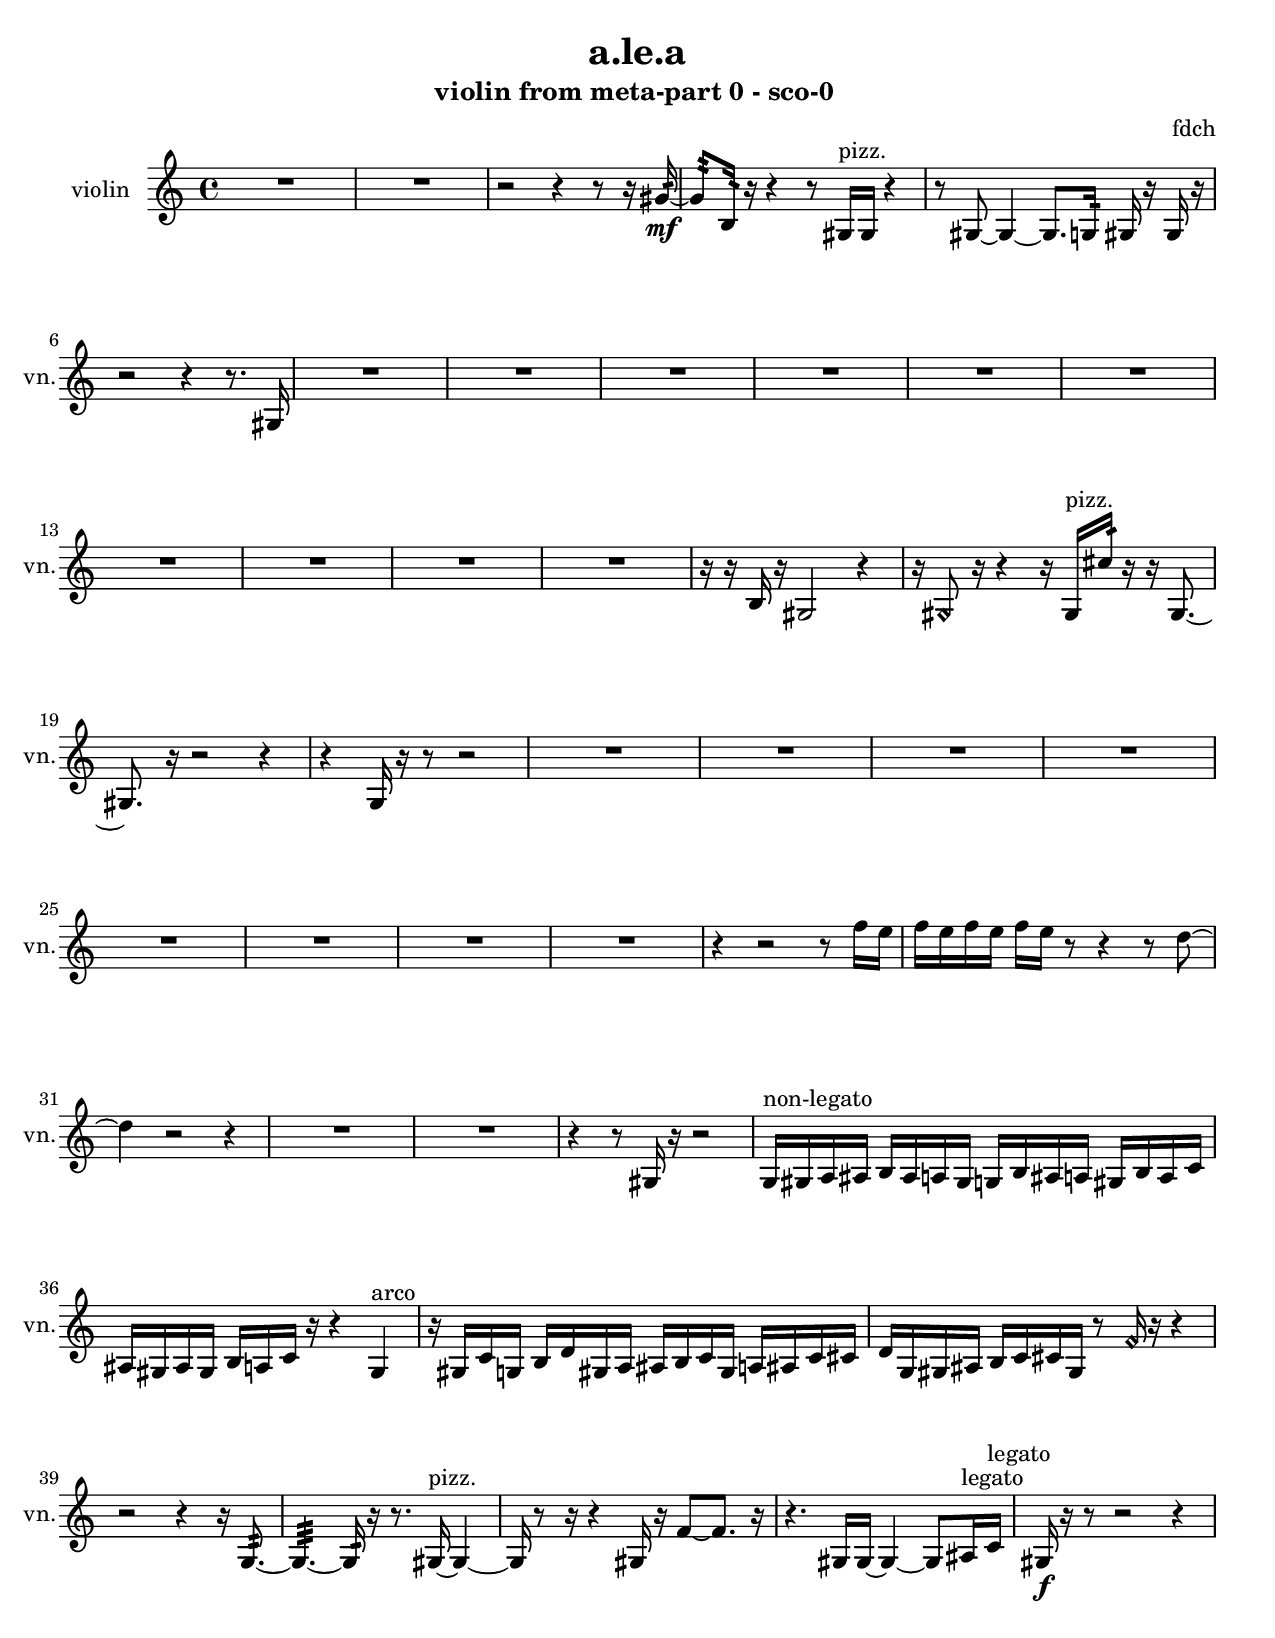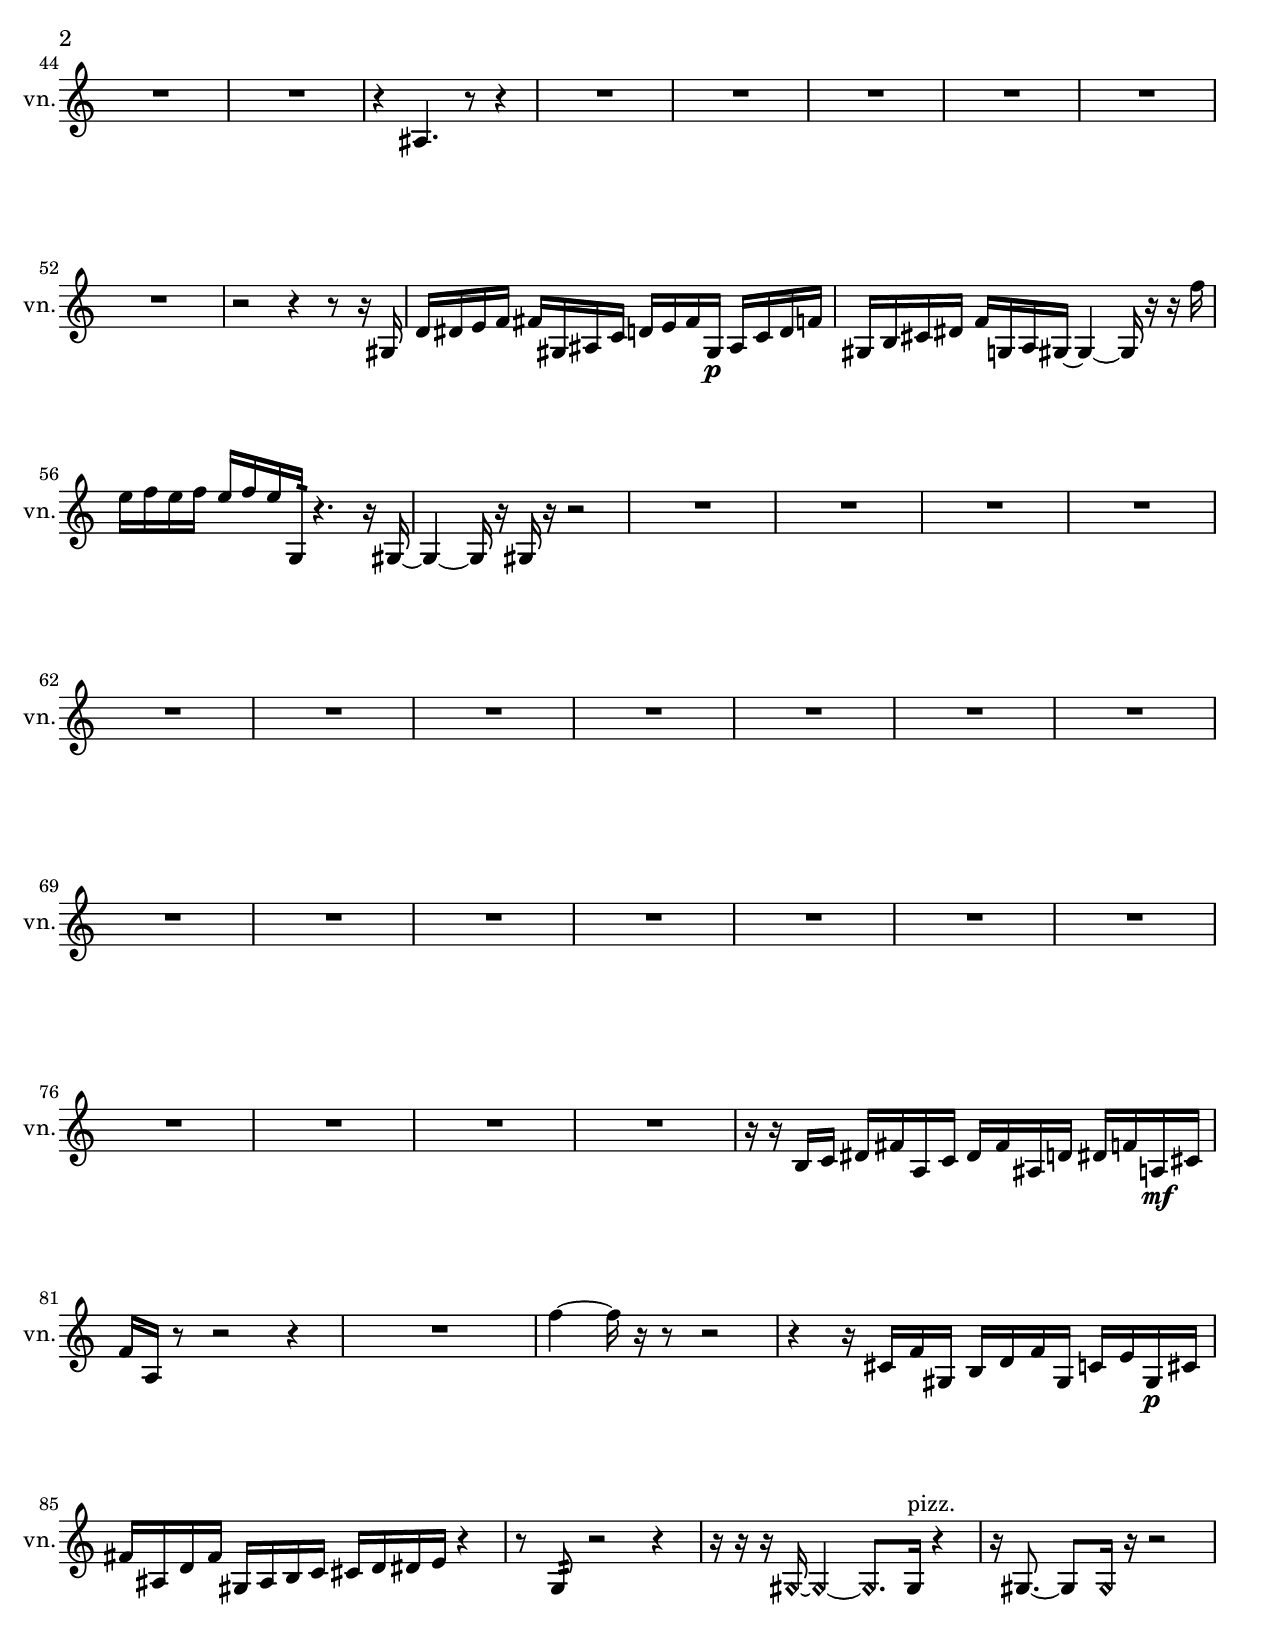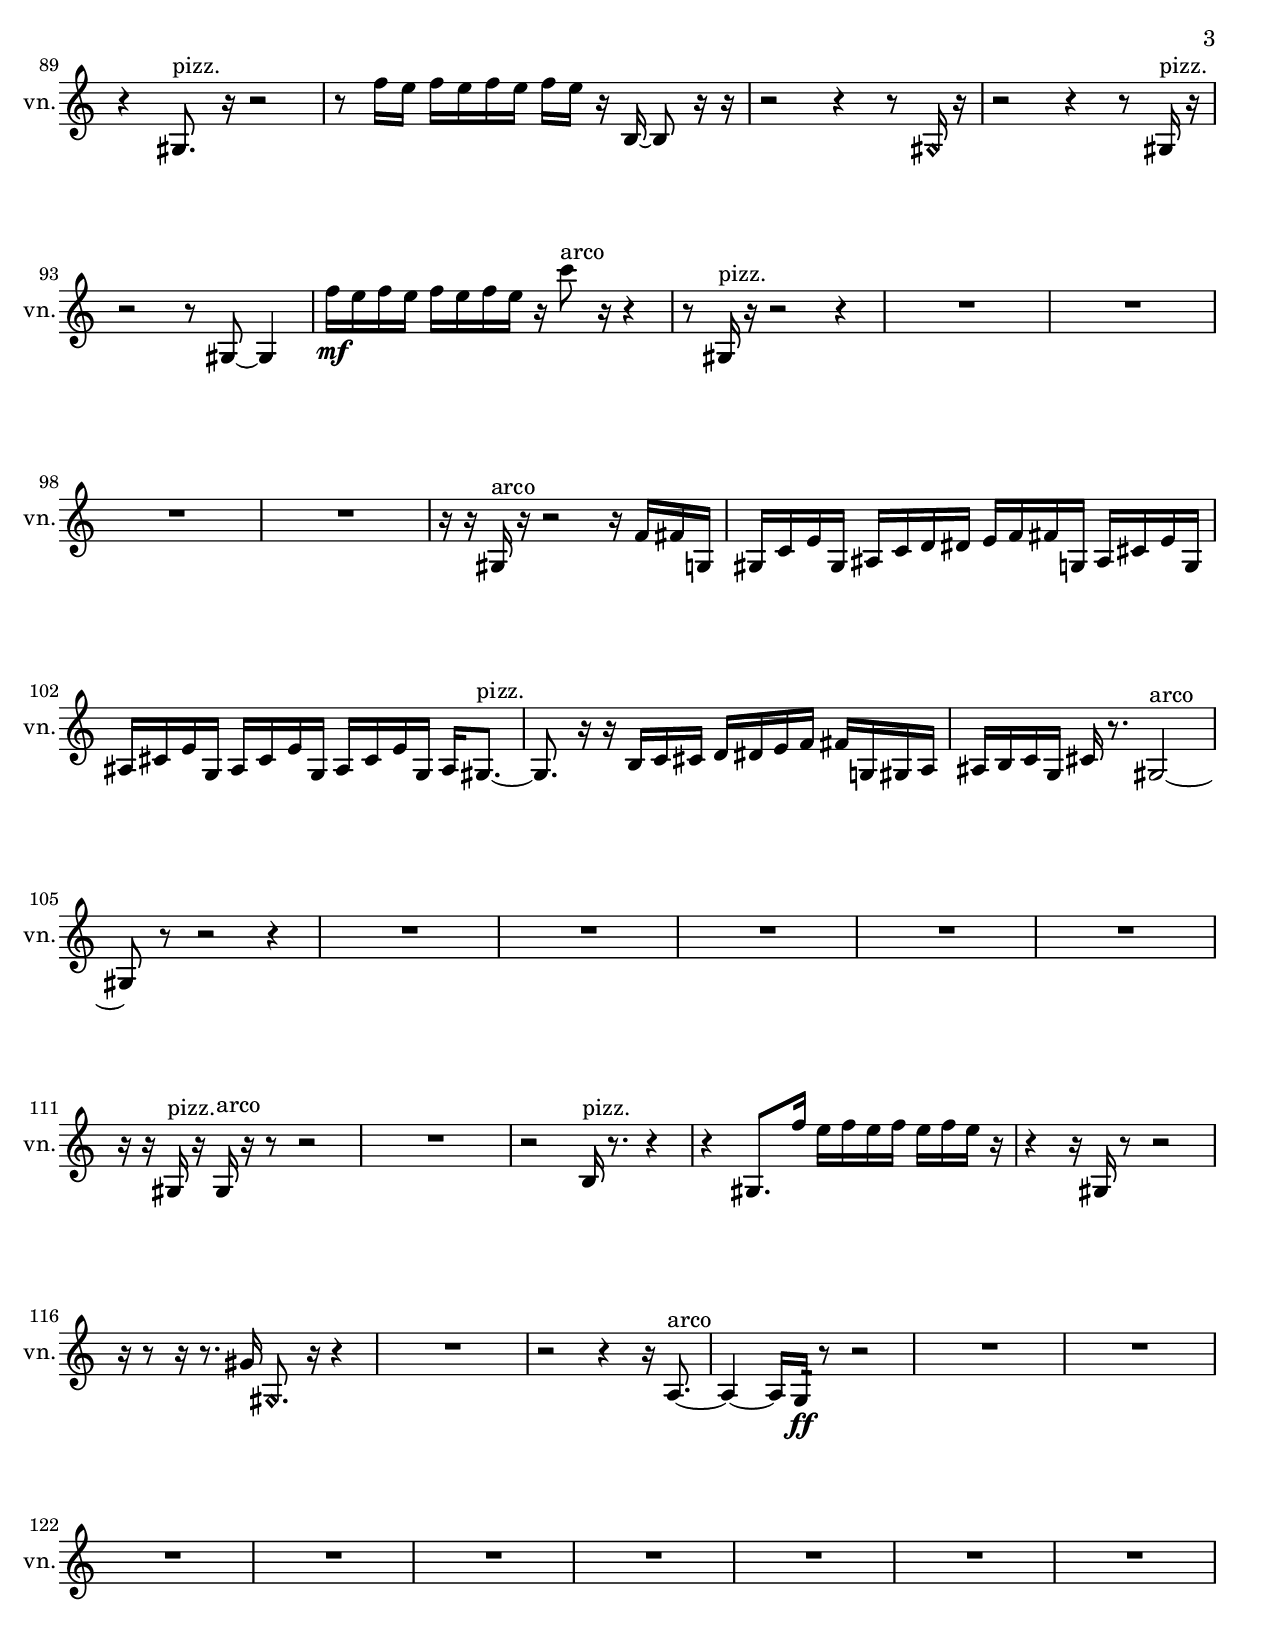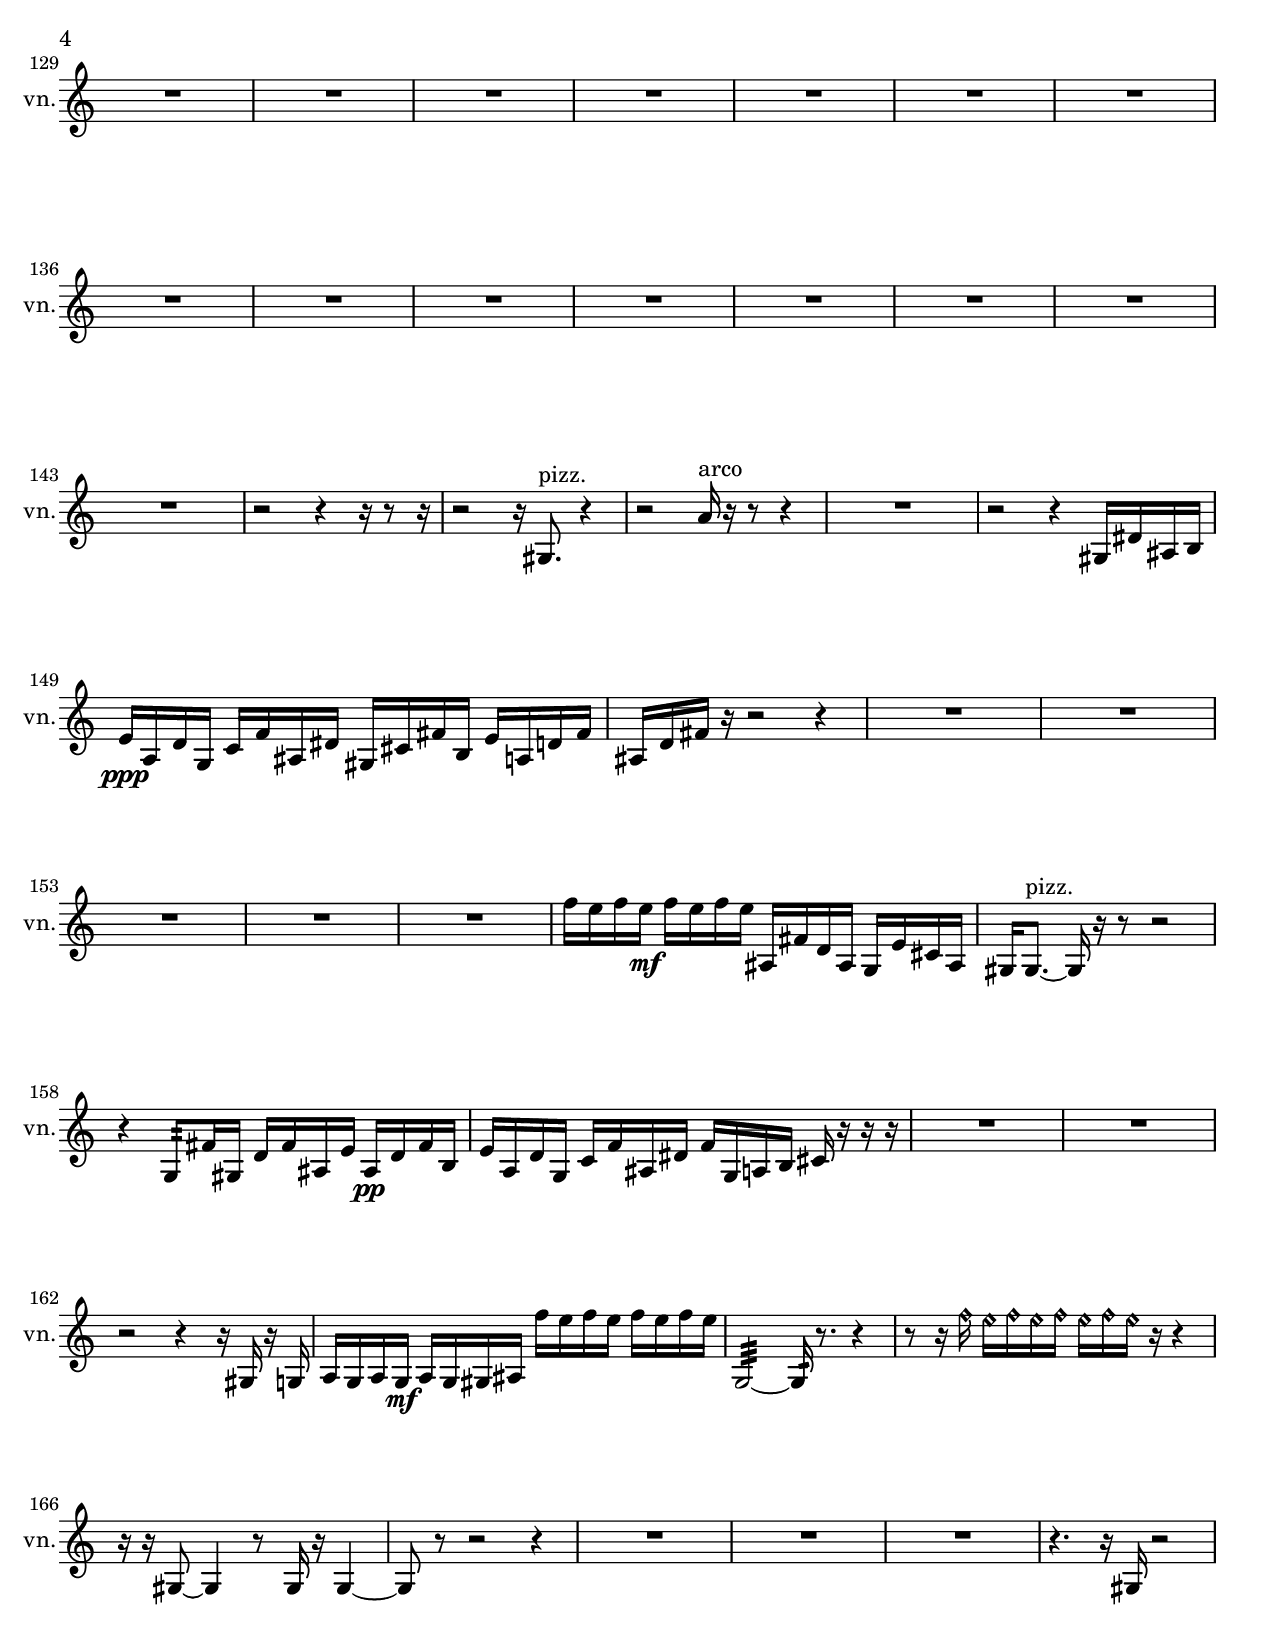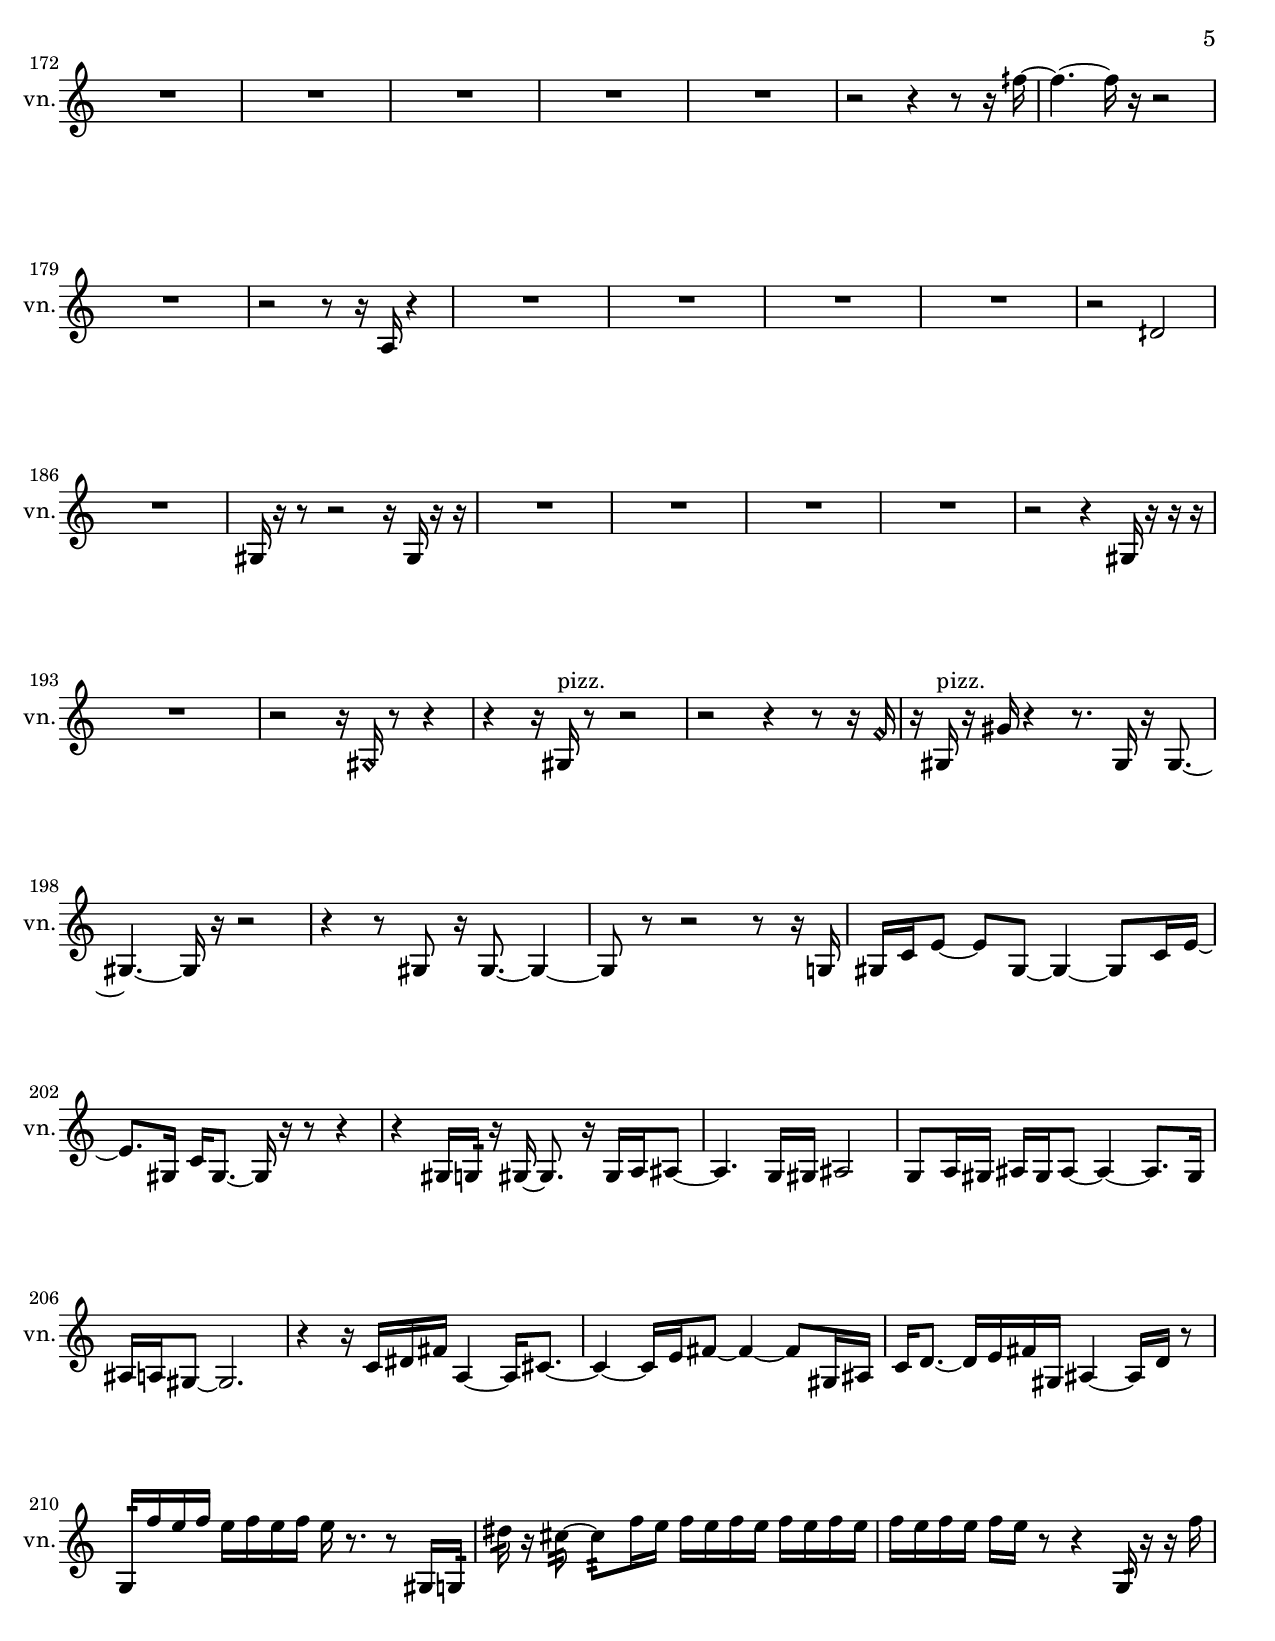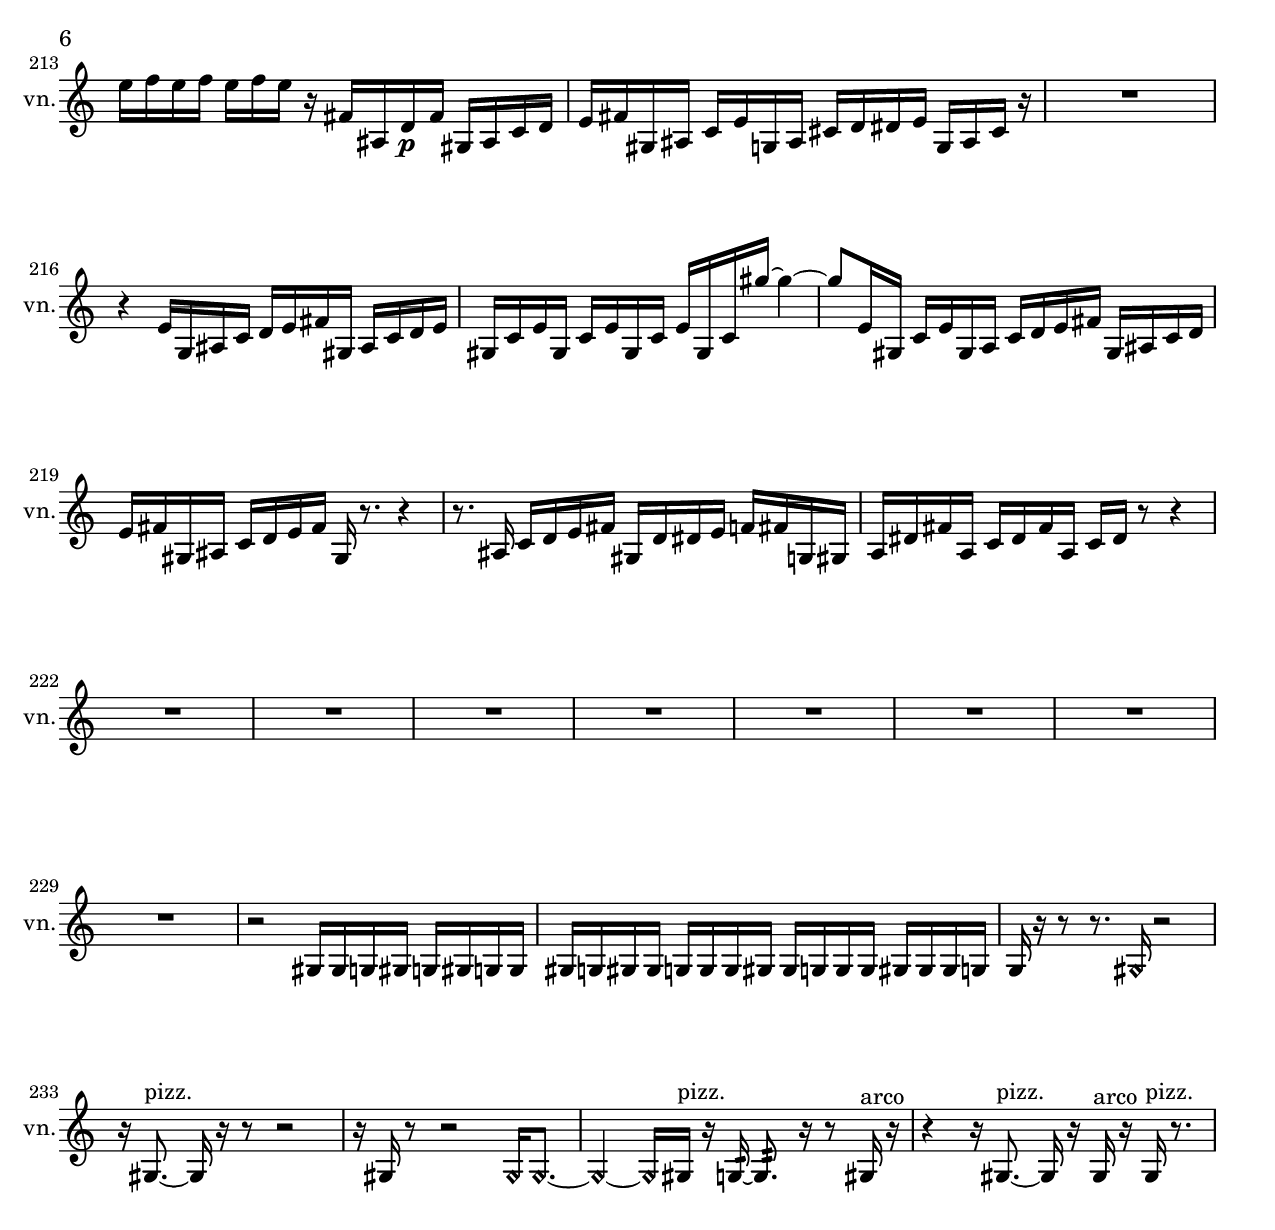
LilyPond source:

\version "2.19.56" 

violin_one_part = \relative c'' {

  \time 4/4

  \clef treble 
  % ________________________________________bar 1 :
  R1  |
  % ________________________________________bar 2 :
  R1  |
  % ________________________________________bar 3 :
  r2 
  r4 
  r8  r16  gis16:32~\mf  |
  % ________________________________________bar 4 :
  gis8:32  b,16:32  r16 
  r4 
  r8  gis16^\markup {pizz. }  gis16 
  r4  |
  % ________________________________________bar 5 :
  r8  gis8~ 
  gis4~ 
  gis8.  g16:32 
  gis16  r16  gis16  r16  |
  % ________________________________________bar 6 :
  r2 
  r4 
  r8.  gis16  |
  % ________________________________________bar 7 :
  R1  |
  % ________________________________________bar 8 :
  R1  |
  % ________________________________________bar 9 :
  R1  |
  % ________________________________________bar 10 :
  R1  |
  % ________________________________________bar 11 :
  R1  |
  % ________________________________________bar 12 :
  R1  |
  % ________________________________________bar 13 :
  R1  |
  % ________________________________________bar 14 :
  R1  |
  % ________________________________________bar 15 :
  R1  |
  % ________________________________________bar 16 :
  R1  |
  % ________________________________________bar 17 :
  r16  r16  b16  r16 
  gis2 
  r4  |
  % ________________________________________bar 18 :
  r16  \once \override NoteHead.style = #'harmonic gis8  r16 
  r4 
  r16  gis16^\markup {pizz. }  cis'16:32  r16 
  r16  gis,8.~  |
  % ________________________________________bar 19 :
  gis8.  r16 
  r2 
  r4  |
  % ________________________________________bar 20 :
  r4 
  g16  r16  r8 
  r2  |
  % ________________________________________bar 21 :
  R1  |
  % ________________________________________bar 22 :
  R1  |
  % ________________________________________bar 23 :
  R1  |
  % ________________________________________bar 24 :
  R1  |
  % ________________________________________bar 25 :
  R1  |
  % ________________________________________bar 26 :
  R1  |
  % ________________________________________bar 27 :
  R1  |
  % ________________________________________bar 28 :
  R1  |
  % ________________________________________bar 29 :
  r4 
  r2 
  r8  f''16  e16  |
  % ________________________________________bar 30 :
  f16  e16  f16  e16 
  f16  e16  r8 
  r4 
  r8  d8~  |
  % ________________________________________bar 31 :
  d4 
  r2 
  r4  |
  % ________________________________________bar 32 :
  R1  |
  % ________________________________________bar 33 :
  R1  |
  % ________________________________________bar 34 :
  r4 
  r8  gis,,16  r16 
  r2  |
  % ________________________________________bar 35 :
  g16^\markup {non-legato }  gis16  a16  ais16 
  b16  ais16  a16  gis16 
  g16  b16  ais16  a16 
  gis16  b16  a16  c16  |
  % ________________________________________bar 36 :
  ais16  gis16  ais16  gis16 
  b16  a16  c16  r16 
  r4 
  gis4^\markup {arco }  |
  % ________________________________________bar 37 :
  r16  gis16  c16  g16 
  b16  d16  gis,16  a16 
  ais16  b16  c16  gis16 
  a16  ais16  c16  cis16  |
  % ________________________________________bar 38 :
  d16  g,16  gis16  ais16 
  b16  c16  cis16  gis16 
  r8  \once \override NoteHead.style = #'harmonic f'16  r16 
  r4  |
  % ________________________________________bar 39 :
  r2 
  r4 
  r16  g,8.:32~  |
  % ________________________________________bar 40 :
  g4.:32~ 
  g16:32  r16 
  r8.  gis16~^\markup {pizz. } 
  gis4~  |
  % ________________________________________bar 41 :
  gis16  r8  r16 
  r4 
  gis16  r16  f'8~ 
  f8.  r16  |
  % ________________________________________bar 42 :
  r4. 
  gis,16  gis16~ 
  gis4~ 
  gis8  ais16^\markup {legato }  c16^\markup {legato }  |
  % ________________________________________bar 43 :
  gis16\f  r16  r8 
  r2 
  r4  |
  % ________________________________________bar 44 :
  R1  |
  % ________________________________________bar 45 :
  R1  |
  % ________________________________________bar 46 :
  r4 
  ais4. 
  r8 
  r4  |
  % ________________________________________bar 47 :
  R1  |
  % ________________________________________bar 48 :
  R1  |
  % ________________________________________bar 49 :
  R1  |
  % ________________________________________bar 50 :
  R1  |
  % ________________________________________bar 51 :
  R1  |
  % ________________________________________bar 52 :
  R1  |
  % ________________________________________bar 53 :
  r2 
  r4 
  r8  r16  gis16  |
  % ________________________________________bar 54 :
  d'16  dis16  e16  f16 
  fis16  gis,16  ais16  c16 
  d16  e16  fis16  gis,16\p 
  ais16  c16  d16  f16  |
  % ________________________________________bar 55 :
  gis,16  b16  cis16  dis16 
  f16  g,16  a16  gis16~ 
  gis4~ 
  gis16  r16  r16  f''16  |
  % ________________________________________bar 56 :
  e16  f16  e16  f16 
  e16  f16  e16  g,,16:32 
  r4. 
  r16  gis16~  |
  % ________________________________________bar 57 :
  gis4~ 
  gis16  r16  gis16  r16 
  r2  |
  % ________________________________________bar 58 :
  R1  |
  % ________________________________________bar 59 :
  R1  |
  % ________________________________________bar 60 :
  R1  |
  % ________________________________________bar 61 :
  R1  |
  % ________________________________________bar 62 :
  R1  |
  % ________________________________________bar 63 :
  R1  |
  % ________________________________________bar 64 :
  R1  |
  % ________________________________________bar 65 :
  R1  |
  % ________________________________________bar 66 :
  R1  |
  % ________________________________________bar 67 :
  R1  |
  % ________________________________________bar 68 :
  R1  |
  % ________________________________________bar 69 :
  R1  |
  % ________________________________________bar 70 :
  R1  |
  % ________________________________________bar 71 :
  R1  |
  % ________________________________________bar 72 :
  R1  |
  % ________________________________________bar 73 :
  R1  |
  % ________________________________________bar 74 :
  R1  |
  % ________________________________________bar 75 :
  R1  |
  % ________________________________________bar 76 :
  R1  |
  % ________________________________________bar 77 :
  R1  |
  % ________________________________________bar 78 :
  R1  |
  % ________________________________________bar 79 :
  R1  |
  % ________________________________________bar 80 :
  r16  r16  b16  c16 
  dis16  fis16  a,16  c16 
  dis16  fis16  ais,16  d16 
  dis16  f16  a,16\mf  cis16  |
  % ________________________________________bar 81 :
  f16  a,16  r8 
  r2 
  r4  |
  % ________________________________________bar 82 :
  R1  |
  % ________________________________________bar 83 :
  f''4~ 
  f16  r16  r8 
  r2  |
  % ________________________________________bar 2 :
  r4 
  r16  cis,16  f16  gis,16 
  b16  d16  f16  gis,16 
  c16  e16  gis,16\p  cis16  |
  % ________________________________________bar 3 :
  fis16  ais,16  d16  fis16 
  gis,16  ais16  b16  c16 
  cis16  d16  dis16  e16 
  r4  |
  % ________________________________________bar 4 :
  r8  g,8:32 
  r2 
  r4  |
  % ________________________________________bar 5 :
  r16  r16  r16  \once \override NoteHead.style = #'harmonic gis16~ 
  \once \override NoteHead.style = #'harmonic gis4~ 
  \once \override NoteHead.style = #'harmonic gis8.  gis16^\markup {pizz. } 
  r4  |
  % ________________________________________bar 6 :
  r16  gis8.~ 
  gis8  \once \override NoteHead.style = #'harmonic gis16  r16 
  r2  |
  % ________________________________________bar 7 :
  r4 
  gis8.^\markup {pizz. }  r16 
  r2  |
  % ________________________________________bar 8 :
  r8  f''16  e16 
  f16  e16  f16  e16 
  f16  e16  r16  b,16~ 
  b8  r16  r16  |
  % ________________________________________bar 9 :
  r2 
  r4 
  r8  \once \override NoteHead.style = #'harmonic gis16  r16  |
  % ________________________________________bar 10 :
  r2 
  r4 
  r8  gis16^\markup {pizz. }  r16  |
  % ________________________________________bar 11 :
  r2 
  r8  gis8~ 
  gis4  |
  % ________________________________________bar 12 :
  f''16\mf  e16  f16  e16 
  f16  e16  f16  e16 
  r16  c'8^\markup {arco }  r16 
  r4  |
  % ________________________________________bar 13 :
  r8  gis,,16^\markup {pizz. }  r16 
  r2 
  r4  |
  % ________________________________________bar 14 :
  R1  |
  % ________________________________________bar 15 :
  R1  |
  % ________________________________________bar 16 :
  R1  |
  % ________________________________________bar 17 :
  R1  |
  % ________________________________________bar 18 :
  r16  r16  gis16^\markup {arco }  r16 
  r2 
  r16  f'16  fis16  g,16  |
  % ________________________________________bar 19 :
  gis16  c16  e16  gis,16 
  ais16  c16  d16  dis16 
  e16  f16  fis16  g,16 
  ais16  cis16  e16  g,16  |
  % ________________________________________bar 20 :
  ais16  cis16  e16  g,16 
  ais16  cis16  e16  g,16 
  ais16  cis16  e16  g,16 
  ais16  gis8.~^\markup {pizz. }  |
  % ________________________________________bar 21 :
  gis8.  r16 
  r16  b16  c16  cis16 
  d16  dis16  e16  f16 
  fis16  g,16  gis16  a16  |
  % ________________________________________bar 22 :
  ais16  b16  c16  g16 
  cis16  r8. 
  gis2~^\markup {arco }  |
  % ________________________________________bar 23 :
  gis8  r8 
  r2 
  r4  |
  % ________________________________________bar 24 :
  R1  |
  % ________________________________________bar 25 :
  R1  |
  % ________________________________________bar 26 :
  R1  |
  % ________________________________________bar 27 :
  R1  |
  % ________________________________________bar 28 :
  R1  |
  % ________________________________________bar 29 :
  r16  r16  gis16^\markup {pizz. }  r16 
  gis16^\markup {arco }  r16  r8 
  r2  |
  % ________________________________________bar 30 :
  R1  |
  % ________________________________________bar 31 :
  r2 
  b16^\markup {pizz. }  r8. 
  r4  |
  % ________________________________________bar 32 :
  r4 
  gis8.  f''16 
  e16  f16  e16  f16 
  e16  f16  e16  r16  |
  % ________________________________________bar 33 :
  r4 
  r16  gis,,16  r8 
  r2  |
  % ________________________________________bar 34 :
  r16  r8  r16 
  r8.  gis'16 
  \once \override NoteHead.style = #'harmonic gis,8.  r16 
  r4  |
  % ________________________________________bar 35 :
  R1  |
  % ________________________________________bar 36 :
  r2 
  r4 
  r16  a8.~^\markup {arco }  |
  % ________________________________________bar 37 :
  a4~ 
  a16  g16:32\ff  r8 
  r2  |
  % ________________________________________bar 38 :
  R1  |
  % ________________________________________bar 39 :
  R1  |
  % ________________________________________bar 40 :
  R1  |
  % ________________________________________bar 41 :
  R1  |
  % ________________________________________bar 42 :
  R1  |
  % ________________________________________bar 43 :
  R1  |
  % ________________________________________bar 44 :
  R1  |
  % ________________________________________bar 45 :
  R1  |
  % ________________________________________bar 46 :
  R1  |
  % ________________________________________bar 47 :
  R1  |
  % ________________________________________bar 48 :
  R1  |
  % ________________________________________bar 49 :
  R1  |
  % ________________________________________bar 50 :
  R1  |
  % ________________________________________bar 51 :
  R1  |
  % ________________________________________bar 52 :
  R1  |
  % ________________________________________bar 53 :
  R1  |
  % ________________________________________bar 54 :
  R1  |
  % ________________________________________bar 55 :
  R1  |
  % ________________________________________bar 56 :
  R1  |
  % ________________________________________bar 57 :
  R1  |
  % ________________________________________bar 58 :
  R1  |
  % ________________________________________bar 59 :
  R1  |
  % ________________________________________bar 60 :
  R1  |
  % ________________________________________bar 61 :
  R1  |
  % ________________________________________bar 62 :
  r2 
  r4 
  r16  r8  r16  |
  % ________________________________________bar 63 :
  r2 
  r16  gis8.^\markup {pizz. } 
  r4  |
  % ________________________________________bar 64 :
  r2 
  a'16^\markup {arco }  r16  r8 
  r4  |
  % ________________________________________bar 65 :
  R1  |
  % ________________________________________bar 66 :
  r2 
  r4 
  gis,16  dis'16  ais16  b16  |
  % ________________________________________bar 67 :
  e16\ppp  a,16  d16  g,16 
  c16  f16  ais,16  dis16 
  gis,16  cis16  fis16  b,16 
  e16  a,16  d16  fis16  |
  % ________________________________________bar 68 :
  ais,16  d16  fis16  r16 
  r2 
  r4  |
  % ________________________________________bar 69 :
  R1  |
  % ________________________________________bar 70 :
  R1  |
  % ________________________________________bar 71 :
  R1  |
  % ________________________________________bar 72 :
  R1  |
  % ________________________________________bar 73 :
  R1  |
  % ________________________________________bar 74 :
  f'16  e16  f16  e16\mf 
  f16  e16  f16  e16 
  ais,,16  fis'16  d16  ais16 
  g16  e'16  cis16  ais16  |
  % ________________________________________bar 75 :
  gis16  gis8.~^\markup {pizz. } 
  gis16  r16  r8 
  r2  |
  % ________________________________________bar 76 :
  r4 
  g8:32  fis'16  gis,16 
  d'16  fis16  ais,16  e'16 
  ais,16\pp  d16  fis16  b,16  |
  % ________________________________________bar 77 :
  e16  a,16  d16  g,16 
  c16  f16  ais,16  dis16 
  f16  g,16  a16  b16 
  cis16  r16  r16  r16  |
  % ________________________________________bar 78 :
  R1  |
  % ________________________________________bar 79 :
  R1  |
  % ________________________________________bar 80 :
  r2 
  r4 
  r16  gis16  r16  g16  |
  % ________________________________________bar 81 :
  a16  g16  a16  g16\mf 
  a16  g16  gis16  ais16 
  f''16  e16  f16  e16 
  f16  e16  f16  e16  |
  % ________________________________________bar 82 :
  g,,2:32~ 
  g16:32  r8. 
  r4  |
  % ________________________________________bar 83 :
  r8  r16  \once \override NoteHead.style = #'harmonic f''16 
  \once \override NoteHead.style = #'harmonic e16  \once \override NoteHead.style = #'harmonic f16  \once \override NoteHead.style = #'harmonic e16  \once \override NoteHead.style = #'harmonic f16 
  \once \override NoteHead.style = #'harmonic e16  \once \override NoteHead.style = #'harmonic f16  \once \override NoteHead.style = #'harmonic e16  r16 
  r4  |
  % ________________________________________bar 84 :
  r16  r16  gis,,8~ 
  gis4 
  r8  gis16  r16 
  gis4~  |
  % ________________________________________bar 85 :
  gis8  r8 
  r2 
  r4  |
  % ________________________________________bar 86 :
  R1  |
  % ________________________________________bar 87 :
  R1  |
  % ________________________________________bar 88 :
  R1  |
  % ________________________________________bar 89 :
  r4. 
  r16  gis16 
  r2  |
  % ________________________________________bar 2 :
  R1  |
  % ________________________________________bar 3 :
  R1  |
  % ________________________________________bar 4 :
  R1  |
  % ________________________________________bar 5 :
  R1  |
  % ________________________________________bar 6 :
  R1  |
  % ________________________________________bar 7 :
  r2 
  r4 
  r8  r16  fih''16~  |
  % ________________________________________bar 8 :
  fih4.~ 
  fih16  r16 
  r2  |
  % ________________________________________bar 9 :
  R1  |
  % ________________________________________bar 10 :
  r2 
  r8  r16  a,,16 
  r4  |
  % ________________________________________bar 11 :
  R1  |
  % ________________________________________bar 12 :
  R1  |
  % ________________________________________bar 13 :
  R1  |
  % ________________________________________bar 14 :
  R1  |
  % ________________________________________bar 15 :
  r2 
  dih2  |
  % ________________________________________bar 16 :
  R1  |
  % ________________________________________bar 17 :
  gis,16  r16  r8 
  r2 
  r16  gis16  r16  r16  |
  % ________________________________________bar 18 :
  R1  |
  % ________________________________________bar 19 :
  R1  |
  % ________________________________________bar 20 :
  R1  |
  % ________________________________________bar 21 :
  R1  |
  % ________________________________________bar 22 :
  r2 
  r4 
  gis16  r16  r16  r16  |
  % ________________________________________bar 23 :
  R1  |
  % ________________________________________bar 24 :
  r2 
  r16  \once \override NoteHead.style = #'harmonic gis16  r8 
  r4  |
  % ________________________________________bar 25 :
  r4 
  r16  gis16^\markup {pizz. }  r8 
  r2  |
  % ________________________________________bar 26 :
  r2 
  r4 
  r8  r16  \once \override NoteHead.style = #'harmonic f'16  |
  % ________________________________________bar 27 :
  r16  gis,16^\markup {pizz. }  r16  gis'16 
  r4 
  r8.  gis,16 
  r16  gis8.~  |
  % ________________________________________bar 28 :
  gis4.~ 
  gis16  r16 
  r2  |
  % ________________________________________bar 29 :
  r4 
  r8  gis8 
  r16  gis8.~ 
  gis4~  |
  % ________________________________________bar 30 :
  gis8  r8 
  r2 
  r8  r16  g16  |
  % ________________________________________bar 31 :
  gis16  c16  e8~ 
  e8  gis,8~ 
  gis4~ 
  gis8  c16  e16~  |
  % ________________________________________bar 32 :
  e8.  gis,16 
  c16  gis8.~ 
  gis16  r16  r8 
  r4  |
  % ________________________________________bar 33 :
  r4 
  gis16  g16:32  r16  gis16~ 
  gis8.  r16 
  gis16  a16  ais8~  |
  % ________________________________________bar 34 :
  ais4. 
  g16  gis16 
  ais2  |
  % ________________________________________bar 35 :
  g8  a16  gis16 
  ais16  gis16  ais8~ 
  ais4~ 
  ais8.  gis16  |
  % ________________________________________bar 36 :
  ais16  a16  gis8~ 
  gis2.  |
  % ________________________________________bar 37 :
  r4 
  r16  c16  dis16  fis16 
  a,4~ 
  a16  cis8.~  |
  % ________________________________________bar 38 :
  cis4~ 
  cis16  e16  fis8~ 
  fis4~ 
  fis8  gis,16  ais16  |
  % ________________________________________bar 39 :
  c16  d8.~ 
  d16  e16  fis16  gis,16 
  ais4~ 
  ais16  d16  r8  |
  % ________________________________________bar 40 :
  g,16:32  f''16  e16  f16 
  e16  f16  e16  f16 
  e16  r8. 
  r8  gis,,16  g16:32  |
  % ________________________________________bar 41 :
  dis''16:32  r16  cis8:32~ 
  cis8:32  f16  e16 
  f16  e16  f16  e16 
  f16  e16  f16  e16  |
  % ________________________________________bar 42 :
  f16  e16  f16  e16 
  f16  e16  r8 
  r4 
  g,,16:32  r16  r16  f''16  |
  % ________________________________________bar 43 :
  e16  f16  e16  f16 
  e16  f16  e16  r16 
  fis,16  ais,16  d16\p  fis16 
  gis,16  ais16  c16  d16  |
  % ________________________________________bar 44 :
  e16  fis16  gis,16  ais16 
  c16  e16  g,16  ais16 
  cis16  d16  dis16  e16 
  g,16  ais16  cis16  r16  |
  % ________________________________________bar 45 :
  R1  |
  % ________________________________________bar 46 :
  r4 
  e16  g,16  ais16  c16 
  d16  e16  fis16  gis,16 
  ais16  c16  d16  e16  |
  % ________________________________________bar 47 :
  gis,16  c16  e16  gis,16 
  c16  e16  gis,16  c16 
  e16  gis,16  c16  gis''16~ 
  gis4~  |
  % ________________________________________bar 48 :
  gis8  e,16  gis,16 
  c16  e16  gis,16  a16 
  c16  d16  e16  fis16 
  gis,16  ais16  c16  d16  |
  % ________________________________________bar 49 :
  e16  fis16  gis,16  ais16 
  c16  d16  e16  fis16 
  gis,16  r8. 
  r4  |
  % ________________________________________bar 50 :
  r8.  ais16 
  c16  d16  e16  fis16 
  gis,16  d'16  dis16  e16 
  f16  fis16  g,16  gis16  |
  % ________________________________________bar 51 :
  a16  dis16  fis16  a,16 
  c16  dis16  fis16  a,16 
  c16  dis16  r8 
  r4  |
  % ________________________________________bar 52 :
  R1  |
  % ________________________________________bar 53 :
  R1  |
  % ________________________________________bar 54 :
  R1  |
  % ________________________________________bar 55 :
  R1  |
  % ________________________________________bar 56 :
  R1  |
  % ________________________________________bar 57 :
  R1  |
  % ________________________________________bar 58 :
  R1  |
  % ________________________________________bar 59 :
  R1  |
  % ________________________________________bar 60 :
  r2 
  gis,16  gis16  g16  gis16 
  g16  gis16  g16  g16  |
  % ________________________________________bar 61 :
  gis16  g16  gis16  gis16 
  g16  g16  g16  gis16 
  gis16  g16  g16  g16 
  gis16  gis16  gis16  g16  |
  % ________________________________________bar 62 :
  g16  r16  r8 
  r8.  \once \override NoteHead.style = #'harmonic gis16 
  r2  |
  % ________________________________________bar 63 :
  r16  gis8.~^\markup {pizz. } 
  gis16  r16  r8 
  r2  |
  % ________________________________________bar 64 :
  r16  gis16  r8 
  r2 
  \once \override NoteHead.style = #'harmonic gis16  \once \override NoteHead.style = #'harmonic gis8.~  |
  % ________________________________________bar 65 :
  \once \override NoteHead.style = #'harmonic gis4~ 
  \once \override NoteHead.style = #'harmonic gis16  gis16^\markup {pizz. }  r16  g16:32~ 
  g8.:32  r16 
  r8  gis16^\markup {arco }  r16  |
  % ________________________________________bar 66 :
  r4 
  r16  gis8.~^\markup {pizz. } 
  gis16  r16  gis16^\markup {arco }  r16 
  gis16^\markup {pizz. }  r8.  |
  
  %{
  
  % ________________________________________bar 67 :
  r4 
  r16  g8.:32~ 
  g16:32  r16  gis16  r16 
  r4  |
  % ________________________________________bar 68 :
  r16  r16  f''16  e16 
  f16  e16  f16  e16 
  f16  e16  r8 
  r4  |
  % ________________________________________bar 69 :
  r16  ais,,16^\markup {legato }  b16  c16 
  cis16  d16  dis16  e16 
  f16  fis16  g,16  gis16 
  a16  ais16  b16  d16  |
  % ________________________________________bar 70 :
  f16  fis16  g,16  gis16 
  a16  ais16  b16  c16 
  r2  |
  % ________________________________________bar 71 :
  R1  |
  % ________________________________________bar 72 :
  R1  |
  % ________________________________________bar 73 :
  r16  r16  r16  \once \override NoteHead.style = #'harmonic g16~ 
  \once \override NoteHead.style = #'harmonic g4 
  r16  g8.~^\markup {pizz. } 
  g4~  |
  % ________________________________________bar 74 :
  g8.  r16 
  r8.  g16 
  r4 
  r16  g8.:32~  |
  % ________________________________________bar 75 :
  g8.:32  g16^\markup {arco } 
  r16  cis16  d16  dis16 
  e16  f16  fis16  g,16 
  gis16  a16  d16  g,16  |
  % ________________________________________bar 76 :
  c16  e16  gis,16  c16 
  cis16  d16  dis16  e16 
  f16  ais,16  fis'16  d16 
  r16  gis,16  g16  g16  |
  % ________________________________________bar 77 :
  gis16  gis16  gis16  g16 
  g16  gis16  gis16  gis16 
  g16  g16  gis16  gis16 
  g16  g16  gis16  gis16  |
  % ________________________________________bar 78 :
  gis16  gis16  g16  gis16 
  r2 
  r16  g8.~^\markup {pizz. }  |
  % ________________________________________bar 79 :
  g16  r16  r8 
  r2 
  r4  |
  % ________________________________________bar 80 :
  R1  |
  % ________________________________________bar 81 :
  r16  r16  r16  gis16~ 
  gis2~ 
  gis16  r16  r16  r16  |
  % ________________________________________bar 82 :
  R1  |
  % ________________________________________bar 83 :
  R1  |
  % ________________________________________bar 84 :
  r16  r16  r16  \once \override NoteHead.style = #'harmonic gis16~ 
  \once \override NoteHead.style = #'harmonic gis16  r8. 
  r2  |
  % ________________________________________bar 85 :
  r4. 
  e''16\mf  f16 
  e16  e16  f16  f16 
  f16  f16  gis,,8~^\markup {arco }  |
  % ________________________________________bar 86 :
  gis2 
  r2  |
  % ________________________________________bar 87 :
  g16  gis16  gis16  g16 
  gis16  g16  gis16  gis16 
  g16  gis16  gis16  g16 
  g16  gis16  gis16  gis16  |
  % ________________________________________bar 88 :
  r8  b16  c16 
  cis16  d16  dis16  e16 
  f16  fis16  g,16  gis16 
  a16  ais16  d16  fis16  |
  % ________________________________________bar 89 :
  g,16  gis16  g16  g16 
  g16  g16  g16  g16 
  g16  g16  g16  g16 
  g16  g16  g16  g16  |
  % ________________________________________bar 90 :
  g16  g16  r8 
  r8  g8:32 
  e'4~^\markup {legato } 
  e16  gis,8  c16  |
  % ________________________________________bar 91 :
  e16  gis,8.~ 
  gis4 
  c16  d8.~ 
  d16  e16  fis16  gis,16~  |
  % ________________________________________bar 92 :
  gis8.  ais16 
  c16  cis8.~ 
  cis4~ 
  cis8  d16  dis16~  |
  % ________________________________________bar 93 :
  dis4. 
  f16  r16 
  r8  gis,16^\markup {pizz. }  r16 
  r4  |
  % ________________________________________bar 94 :
  R1  |
  % ________________________________________bar 95 :
  R1  |
  % ________________________________________bar 96 :
  R1  |
  % ________________________________________bar 97 :
  R1  |
  % ________________________________________bar 98 :
  R1  |
  % ________________________________________bar 99 :
  R1  |
  % ________________________________________bar 100 :
  R1  |
  % ________________________________________bar 101 :
  R1  |
  % ________________________________________bar 102 :
  R1  |
  % ________________________________________bar 103 :

  %}
}



\header {
  title = "a.le.a"
  subtitle = "violin from meta-part 0 - sco-0 "
  composer = "fdch"
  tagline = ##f
}
\paper {
  max-systems-per-page = #8
}
\score {
  <<
    \new Staff \with { 
      instrumentName = "violin" 
      shortInstrumentName = "vn."} 
    {
      <<
        \new Voice {
          \violin_one_part
        }
      >>
    }
  >>
  \layout {
    \mergeDifferentlyHeadedOn
    \mergeDifferentlyDottedOn
    #(set-default-paper-size "letter")
  }
}
